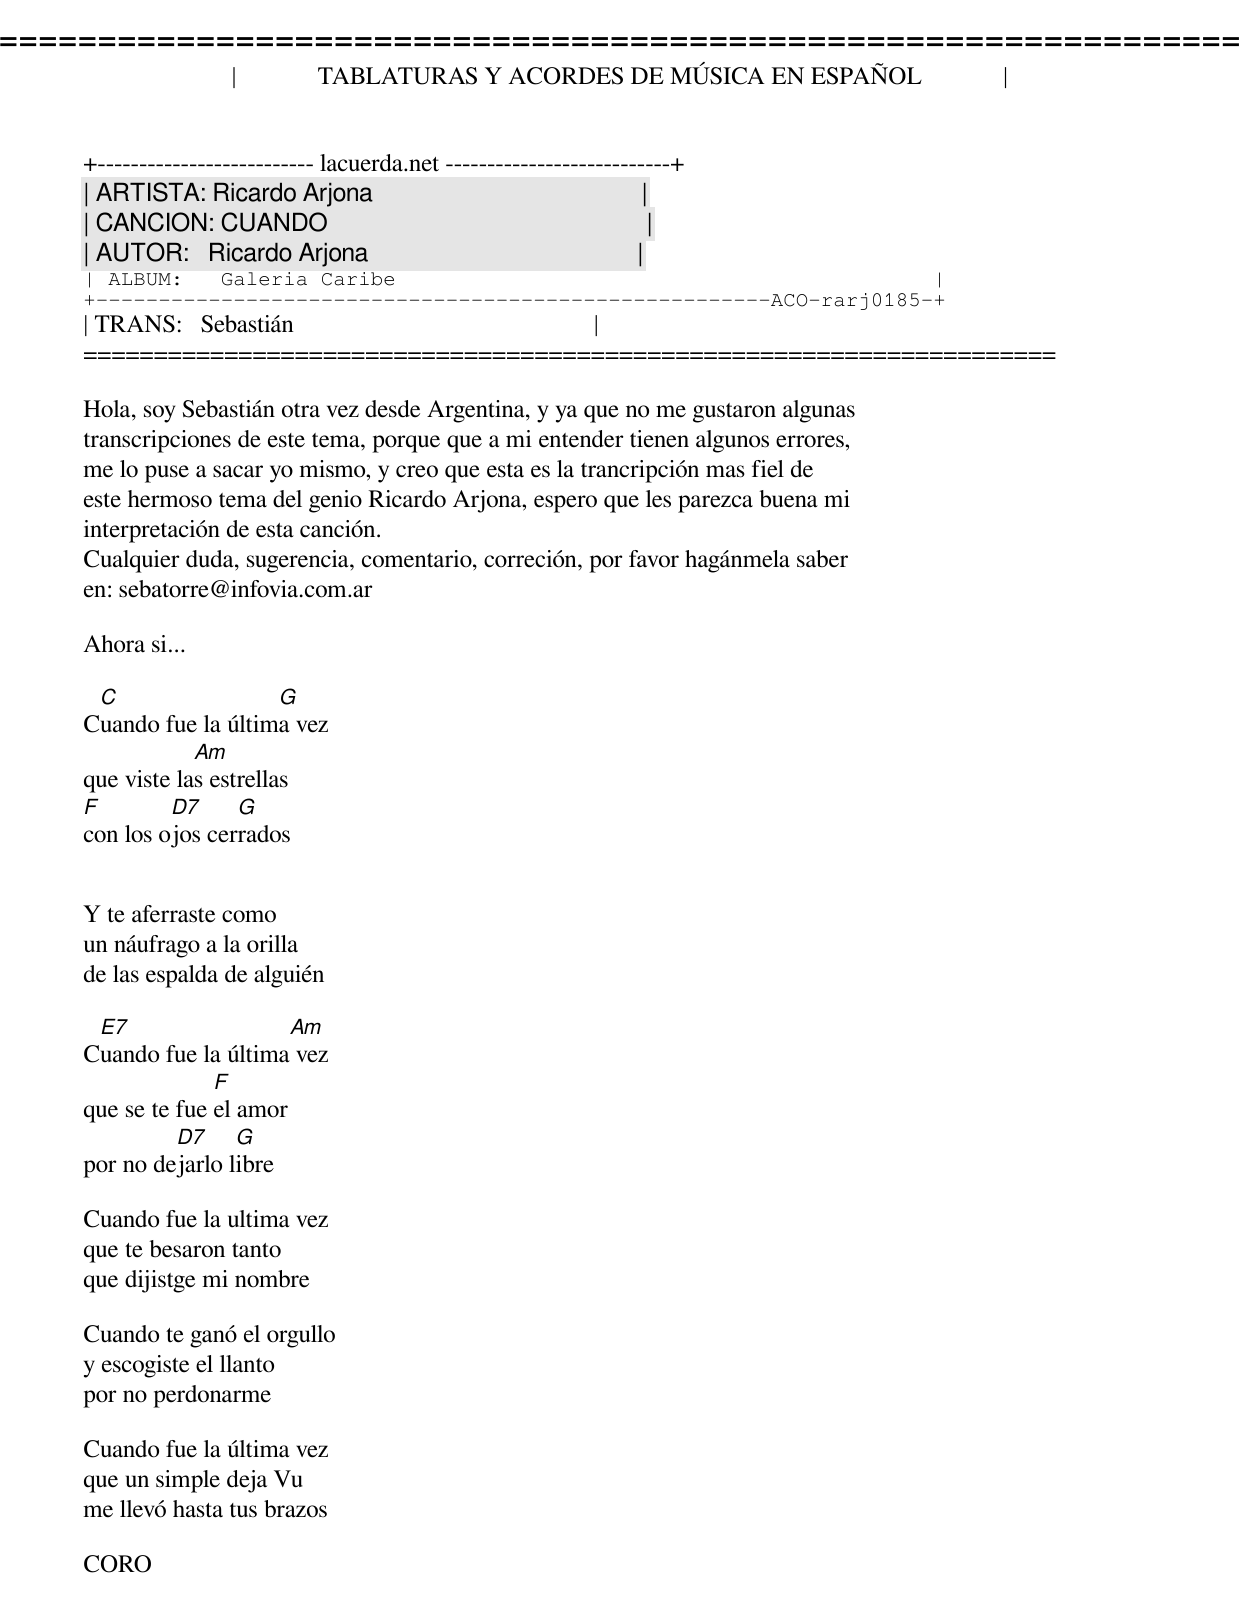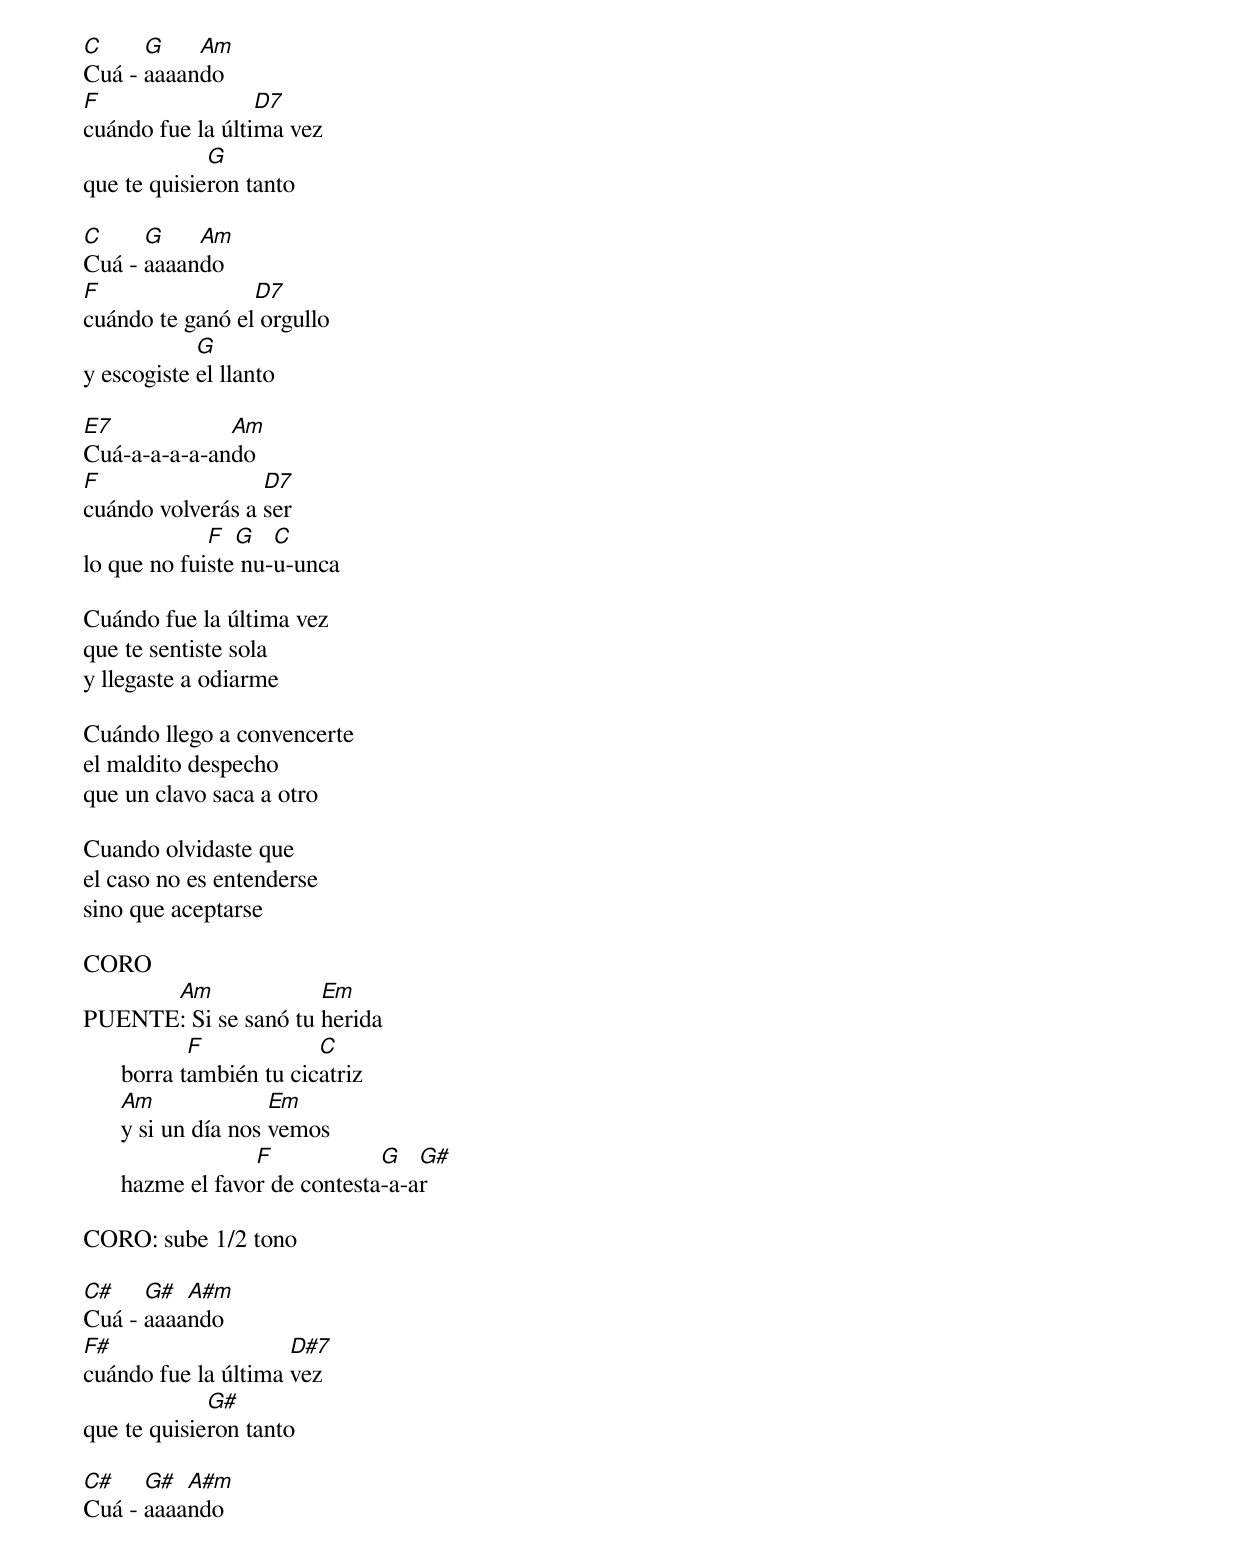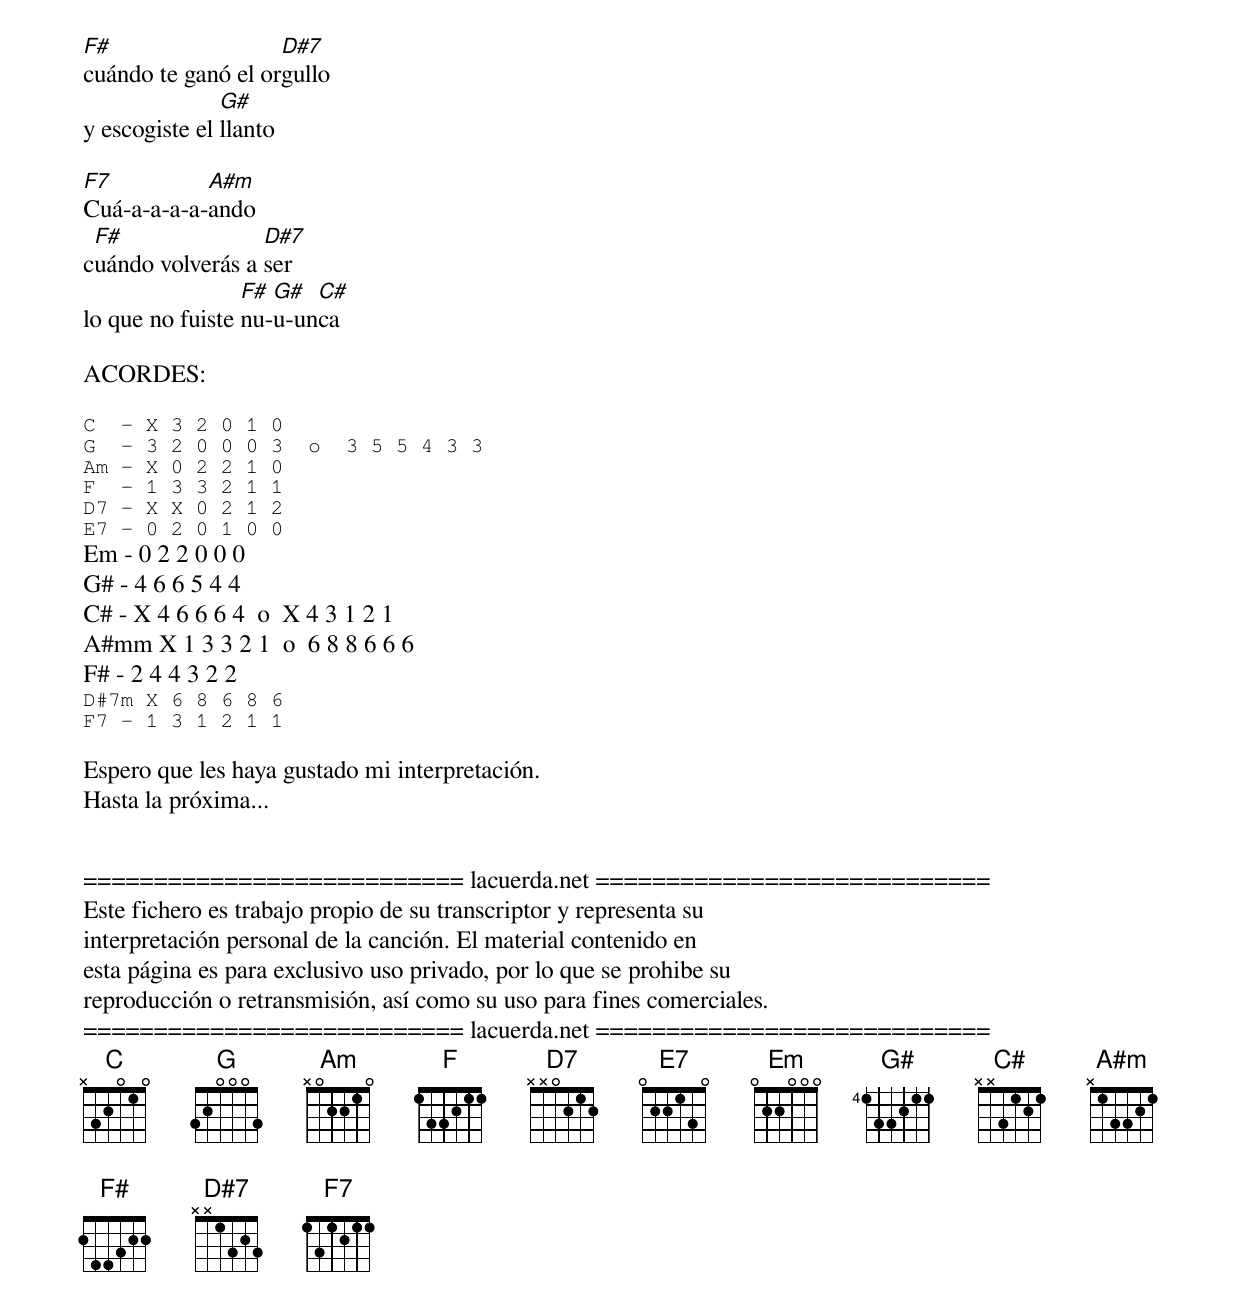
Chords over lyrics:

=====================================================================
|             TABLATURAS Y ACORDES DE MÚSICA EN ESPAÑOL             |
+-------------------------- lacuerda.net ---------------------------+
| ARTISTA: Ricardo Arjona                                           |
| CANCION: CUANDO                                                   |
| AUTOR:   Ricardo Arjona                                           |
| ALBUM:   Galeria Caribe                                           |
+------------------------------------------------------ACO-rarj0185-+
| TRANS:   Sebastián                                                |
=====================================================================

Hola, soy Sebastián otra vez desde Argentina, y ya que no me gustaron algunas
transcripciones de este tema, porque que a mi entender tienen algunos errores,
me lo puse a sacar yo mismo, y creo que esta es la trancripción mas fiel de
este hermoso tema del genio Ricardo Arjona, espero que les parezca buena mi
interpretación de esta canción.
Cualquier duda, sugerencia, comentario, correción, por favor hagánmela saber
en: sebatorre@infovia.com.ar

Ahora si...

 C                 G
Cuando fue la última vez
            Am
que viste las estrellas
F        D7     G
con los ojos cerrados


Y te aferraste como
un náufrago a la orilla
de las espalda de alguién

 E7                 Am
Cuando fue la última vez
              F
que se te fue el amor
         D7     G
por no dejarlo libre

Cuando fue la ultima vez
que te besaron tanto
que dijistge mi nombre

Cuando te ganó el orgullo
y escogiste el llanto
por no perdonarme

Cuando fue la última vez
que un simple deja Vu
me llevó hasta tus brazos

CORO

C     G    Am
Cuá - aaaando
F                 D7
cuándo fue la última vez
             G
que te quisieron tanto

C     G    Am
Cuá - aaaando
F                D7
cuándo te ganó el orgullo
            G
y escogiste el llanto

E7            Am
Cuá-a-a-a-a-ando
F                 D7
cuándo volverás a ser
             F  G   C
lo que no fuiste nu-u-unca

Cuándo fue la última vez
que te sentiste sola
y llegaste a odiarme

Cuándo llego a convencerte
el maldito despecho
que un clavo saca a otro

Cuando olvidaste que
el caso no es entenderse
sino que aceptarse

CORO
      Am              Em
PUENTE: Si se sanó tu herida
             F            C
      borra también tu cicatriz
      Am              Em
      y si un día nos vemos
                   F            G   G#
      hazme el favor de contesta-a-ar

CORO: sube 1/2 tono

C#    G#  A#m
Cuá - aaaando
F#                   D#7
cuándo fue la última vez
             G#
que te quisieron tanto

C#    G#  A#m
Cuá - aaaando
F#                  D#7
cuándo te ganó el orgullo
               G#
y escogiste el llanto

F7          A#m
Cuá-a-a-a-a-ando
 F#               D#7
cuándo volverás a ser
                 F# G#  C#
lo que no fuiste nu-u-unca

ACORDES:

C  - X 3 2 0 1 0
G  - 3 2 0 0 0 3  o  3 5 5 4 3 3
Am - X 0 2 2 1 0
F  - 1 3 3 2 1 1
D7 - X X 0 2 1 2
E7 - 0 2 0 1 0 0
Em - 0 2 2 0 0 0
G# - 4 6 6 5 4 4
C# - X 4 6 6 6 4  o  X 4 3 1 2 1
A#mm X 1 3 3 2 1  o  6 8 8 6 6 6
F# - 2 4 4 3 2 2
D#7m X 6 8 6 8 6
F7 - 1 3 1 2 1 1

Espero que les haya gustado mi interpretación.
Hasta la próxima...


=========================== lacuerda.net ============================
Este fichero es trabajo propio de su transcriptor y representa su
interpretación personal de la canción. El material contenido en
esta página es para exclusivo uso privado, por lo que se prohibe su
reproducción o retransmisión, así como su uso para fines comerciales.
=========================== lacuerda.net ============================
